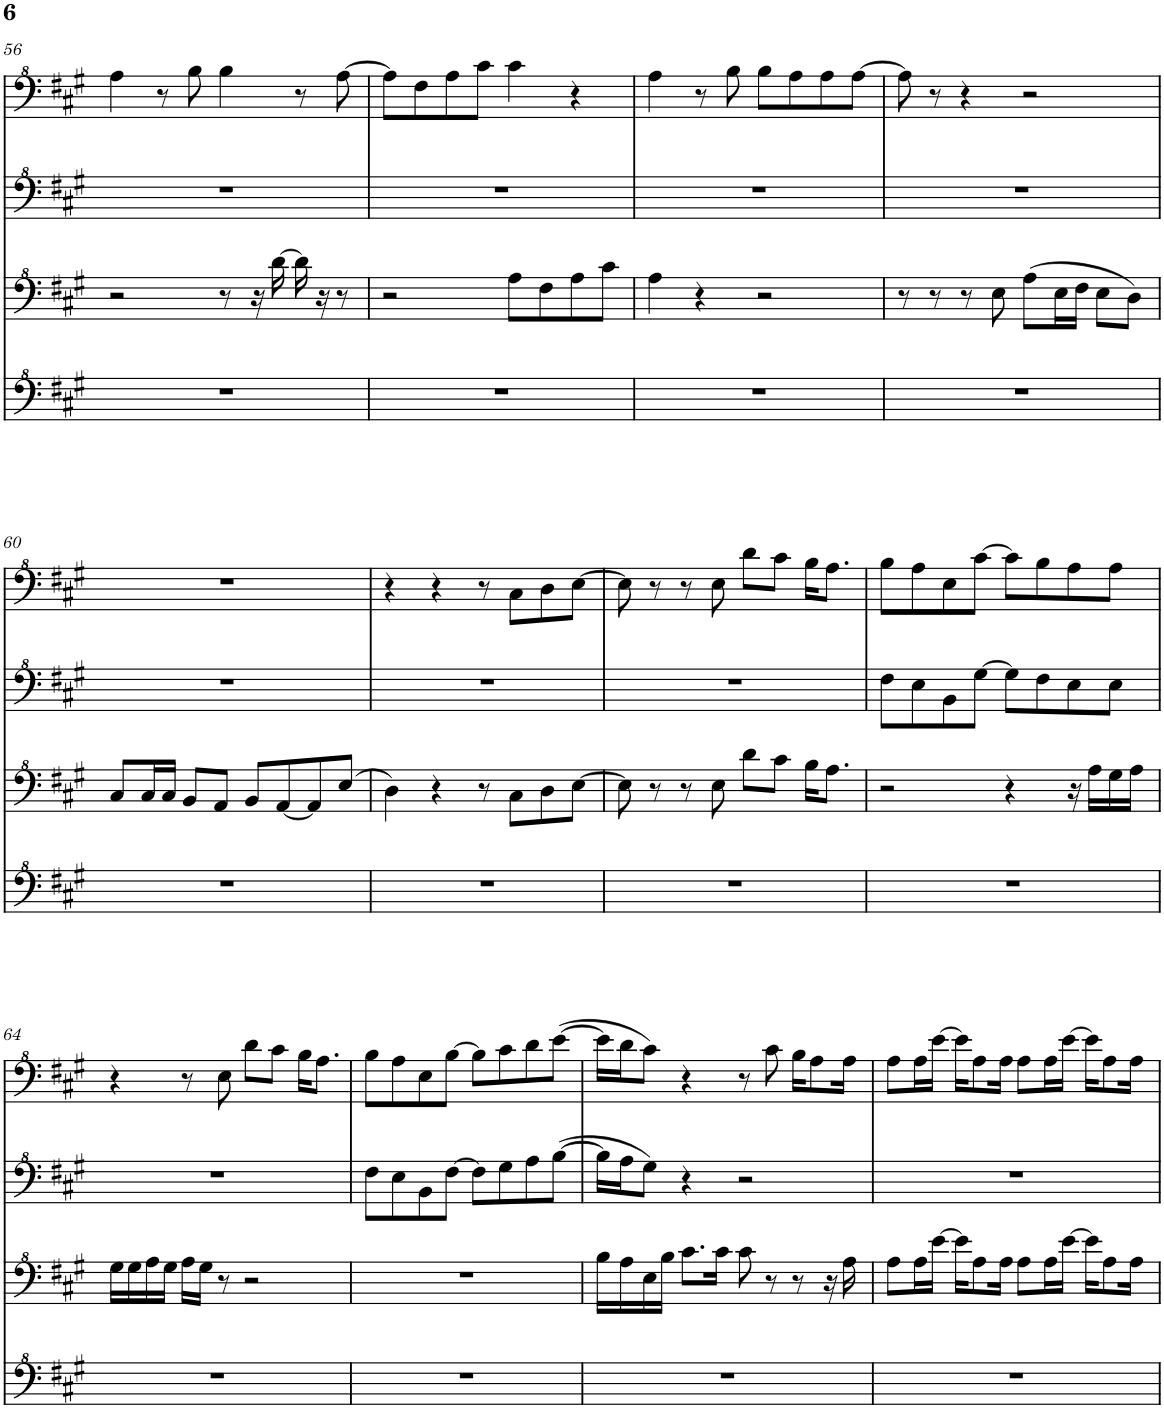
**kern	**kern	**kern	**kern
*part1	*part1	*part1	*part1
*staff4	*staff3	*staff2	*staff1
*I"Piano	*	*	*
*I'Pno.	*	*	*
!!LO:PB:g=z
*clefF^4	*clefF^4	*clefF^4	*clefF^4
*k[f#c#g#]	*k[f#c#g#]	*k[f#c#g#]	*k[f#c#g#]
*M4/4	*M4/4	*M4/4	*M4/4
=56	=56	=56	=56
1r	2r	1r	4a\
.	.	.	8r
.	.	.	8b\
.	8r	.	4b\
.	16r	.	.
.	[16dd\	.	.
.	16dd\]	.	8r
.	16r	.	.
.	8r	.	[8a\
=57	=57	=57	=57
1r	2r	1r	8a\L]
.	.	.	8f#\
.	.	.	8a\
.	.	.	8cc#\J
.	8a\L	.	4cc#\
.	8f#\	.	.
.	8a\	.	4r
.	8cc#\J	.	.
=58	=58	=58	=58
1r	4a\	1r	4a\
.	4r	.	8r
.	.	.	8b\
.	2r	.	8b\L
.	.	.	8a\
.	.	.	8a\
.	.	.	[8a\J
=59	=59	=59	=59
1r	8r	1r	8a\]
.	8r	.	8r
.	8r	.	4r
.	8e\	.	.
.	8a\L	.	2r
.	16e\L	.	.
.	16f#\JJ	.	.
.	8e\L	.	.
.	8d\J	.	.
!!LO:LB:g=z
=60	=60	=60	=60
1r	8c#/L	1r	1r
.	16c#/L	.	.
.	16c#/JJ	.	.
.	8B/L	.	.
.	8A/J	.	.
.	8B/L	.	.
.	[8A/	.	.
.	8A/]	.	.
.	8e/J	.	.
=61	=61	=61	=61
1r	4d\	1r	4r
.	4r	.	4r
.	8r	.	8r
.	8c#\L	.	8c#\L
.	8d\	.	8d\
.	[8e\J	.	[8e\J
=62	=62	=62	=62
1r	8e\]	1r	8e\]
.	8r	.	8r
.	8r	.	8r
.	8e\	.	8e\
.	8dd\L	.	8dd\L
.	8cc#\J	.	8cc#\J
.	16b\KL	.	16b\KL
.	8.a\J	.	8.a\J
=63	=63	=63	=63
1r	2r	8f#\L	8b\L
.	.	8e\	8a\
.	.	8B\	8e\
.	.	[8g#\J	[8cc#\J
.	4r	8g#\L]	8cc#\L]
.	.	8f#\	8b\
.	16r	8e\	8a\
.	16a\LL	.	.
.	16g#\	8e\J	8a\J
.	16a\JJ	.	.
!!LO:LB:g=z
=64	=64	=64	=64
1r	16g#\LL	1r	4r
.	16g#\	.	.
.	16a\	.	.
.	16g#\JJ	.	.
.	16a\LL	.	8r
.	16g#\JJ	.	.
.	8r	.	8e\
.	2r	.	8dd\L
.	.	.	8cc#\J
.	.	.	16b\KL
.	.	.	8.a\J
=65	=65	=65	=65
1r	1r	8f#\L	8b\L
.	.	8e\	8a\
.	.	8B\	8e\
.	.	[8f#\J	[8b\J
.	.	8f#\L]	8b\L]
.	.	8g#\	8cc#\
.	.	8a\	8dd\
.	.	[8b\J	([8ee\J
=66	=66	=66	=66
1r	16b\LL	16b\LL]	16ee\LL]
.	16a\	16a\J	16dd\J
.	16e\	8g#\J	8cc#\J)
.	16b\JJ	.	.
.	8.cc#\L	4r	4r
.	16cc#\Jk	.	.
.	8cc#\	2r	8r
.	8r	.	8cc#\
.	8r	.	16b\KL
.	.	.	8a\
.	16r	.	.
.	16a\	.	16a\Jk
=67	=67	=67	=67
1r	8a\L	1r	8a\L
.	16a\L	.	16a\L
.	[16ee\JJ	.	[16ee\JJ
.	16ee\KL]	.	16ee\KL]
.	8a\	.	8a\
.	16a\Jk	.	16a\Jk
.	8a\L	.	8a\L
.	16a\L	.	16a\L
.	[16ee\JJ	.	[16ee\JJ
.	16ee\KL]	.	16ee\KL]
.	8a\	.	8a\
.	16a\Jk	.	16a\Jk
=	=	=	=
*-	*-	*-	*-
